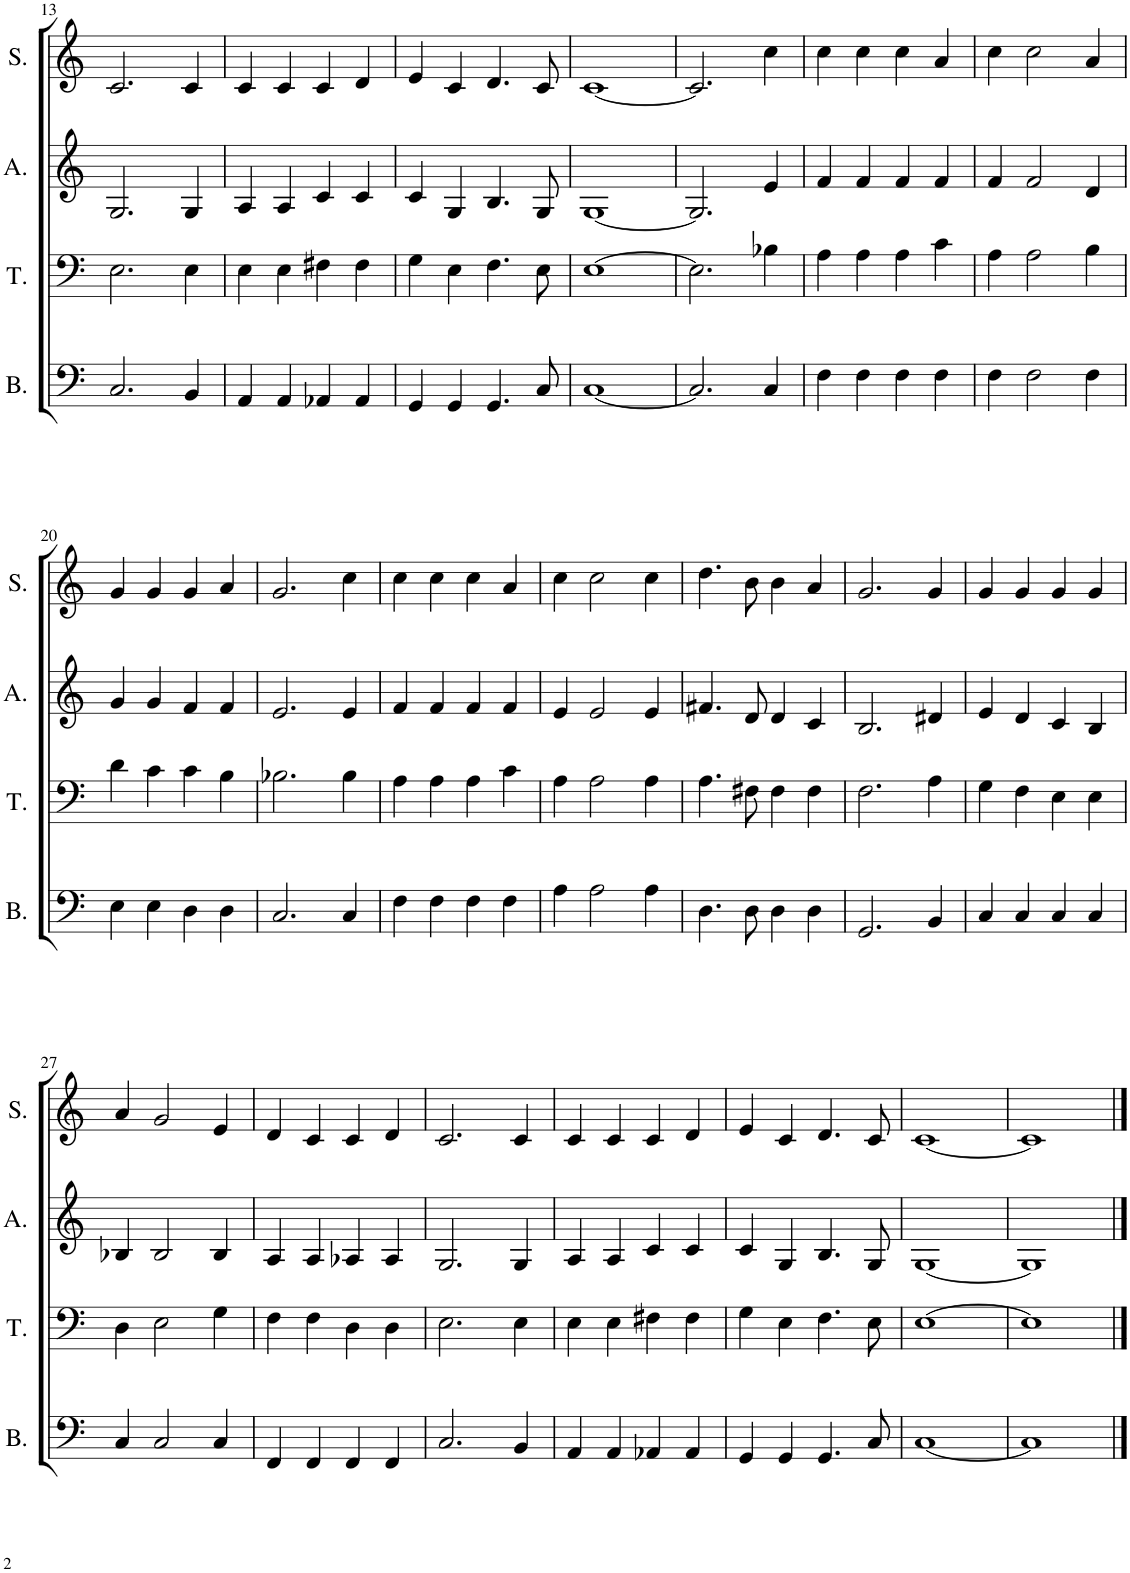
**kern	**kern	**kern	**kern
*part4	*part3	*part2	*part1
*staff4	*staff3	*staff2	*staff1
*I"Bass	*I"Tenor	*I"Alto	*I"Soprano
*I'B.	*I'T.	*I'A.	*I'S.
!!LO:PB:g=z
*clefF4	*clefF4	*clefG2	*clefG2
*k[]	*k[]	*k[]	*k[]
*M4/4	*M4/4	*M4/4	*M4/4
=13	=13	=13	=13
2.C/	2.E\	2.G/	2.c/
4BB/	4E\	4G/	4c/
=14	=14	=14	=14
4AA/	4E\	4A/	4c/
4AA/	4E\	4A/	4c/
4AA-X/	4F#X\	4c/	4c/
4AA-/	4F#\	4c/	4d/
=15	=15	=15	=15
4GG/	4G\	4c/	4e/
4GG/	4E\	4G/	4c/
4.GG/	4.F\	4.B/	4.d/
8C/	8E\	8G/	8c/
=16	=16	=16	=16
[1C	[1E	[1G	[1c
=17	=17	=17	=17
2.C/]	2.E\]	2.G/]	2.c/]
4C/	4B-X\	4e/	4cc\
=18	=18	=18	=18
4F\	4A\	4f/	4cc\
4F\	4A\	4f/	4cc\
4F\	4A\	4f/	4cc\
4F\	4c\	4f/	4a/
=19	=19	=19	=19
4F\	4A\	4f/	4cc\
2F\	2A\	2f/	2cc\
4F\	4B\	4d/	4a/
!!LO:LB:g=z
=20	=20	=20	=20
4E\	4d\	4g/	4g/
4E\	4c\	4g/	4g/
4D\	4c\	4f/	4g/
4D\	4B\	4f/	4a/
=21	=21	=21	=21
2.C/	2.B-X\	2.e/	2.g/
4C/	4B-\	4e/	4cc\
=22	=22	=22	=22
4F\	4A\	4f/	4cc\
4F\	4A\	4f/	4cc\
4F\	4A\	4f/	4cc\
4F\	4c\	4f/	4a/
=23	=23	=23	=23
4A\	4A\	4e/	4cc\
2A\	2A\	2e/	2cc\
4A\	4A\	4e/	4cc\
=24	=24	=24	=24
4.D\	4.A\	4.f#X/	4.dd\
8D\	8F#X\	8d/	8b\
4D\	4F#\	4d/	4b\
4D\	4F#\	4c/	4a/
=25	=25	=25	=25
2.GG/	2.F\	2.B/	2.g/
4BB/	4A\	4d#X/	4g/
=26	=26	=26	=26
4C/	4G\	4e/	4g/
4C/	4F\	4d/	4g/
4C/	4E\	4c/	4g/
4C/	4E\	4B/	4g/
!!LO:LB:g=z
=27	=27	=27	=27
4C/	4D\	4B-X/	4a/
2C/	2E\	2B-/	2g/
4C/	4G\	4B-/	4e/
=28	=28	=28	=28
4FF/	4F\	4A/	4d/
4FF/	4F\	4A/	4c/
4FF/	4D\	4A-X/	4c/
4FF/	4D\	4A-/	4d/
=29	=29	=29	=29
2.C/	2.E\	2.G/	2.c/
4BB/	4E\	4G/	4c/
=30	=30	=30	=30
4AA/	4E\	4A/	4c/
4AA/	4E\	4A/	4c/
4AA-X/	4F#X\	4c/	4c/
4AA-/	4F#\	4c/	4d/
=31	=31	=31	=31
4GG/	4G\	4c/	4e/
4GG/	4E\	4G/	4c/
4.GG/	4.F\	4.B/	4.d/
8C/	8E\	8G/	8c/
=32	=32	=32	=32
[1C	[1E	[1G	[1c
=33	=33	=33	=33
1C]	1E]	1G]	1c]
==	==	==	==
*-	*-	*-	*-
